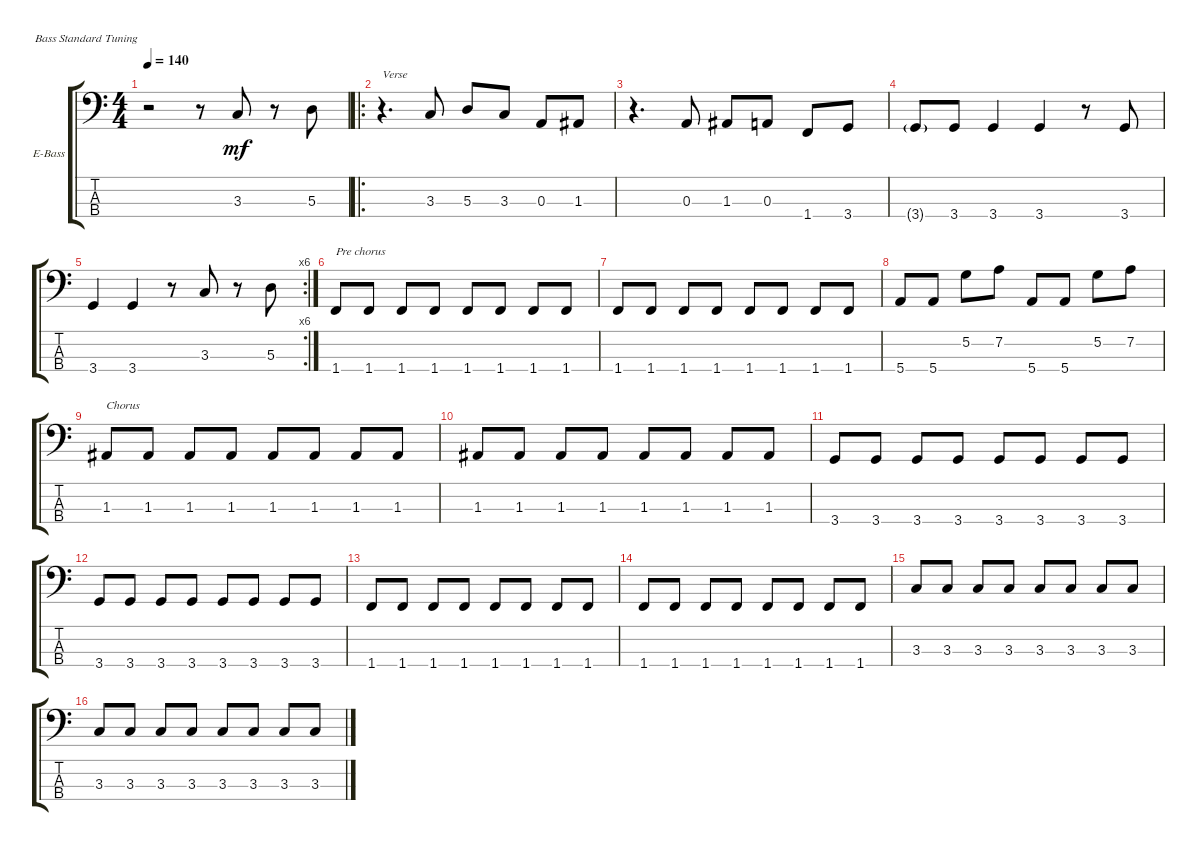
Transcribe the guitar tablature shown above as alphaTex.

\defaultSystemsLayout 4
\bracketExtendMode groupsimilarinstruments
\firstSystemTrackNameOrientation horizontal
\otherSystemsTrackNameOrientation horizontal
\track ("Electric Bass" "E-Bass") {instrument electricbassfinger}
\staff {score tabs}
\tuning (G2 D2 A1 E1)
\ts (4 4)
\tempo 140
\clef f4
\ks c
r.2{dy mf instrument electricbassfinger} r.8 3.3.8 r.8 5.3.8 |
\ro
r.4{d txt "Verse"} 3.3.8 5.3.8 3.3.8 0.3.8 1.3.8 |
r.4{d} 0.3.8 1.3.8 0.3.8 1.4.8 3.4.8 |
3.4{g}.8 3.4.8 3.4.4 3.4.4 r.8 3.4.8 |
\rc 6
3.4.4 3.4.4 r.8 3.3.8 r.8 5.3.8 |
1.4.8{txt "Pre chorus"} 1.4.8 1.4.8 1.4.8 1.4.8 1.4.8 1.4.8 1.4.8 |
1.4.8 1.4.8 1.4.8 1.4.8 1.4.8 1.4.8 1.4.8 1.4.8 |
5.4.8 5.4.8 5.2.8 7.2.8 5.4.8 5.4.8 5.2.8 7.2.8 |
1.3.8{txt "Chorus"} 1.3.8 1.3.8 1.3.8 1.3.8 1.3.8 1.3.8 1.3.8 |
1.3.8 1.3.8 1.3.8 1.3.8 1.3.8 1.3.8 1.3.8 1.3.8 |
3.4.8 3.4.8 3.4.8 3.4.8 3.4.8 3.4.8 3.4.8 3.4.8 |
3.4.8 3.4.8 3.4.8 3.4.8 3.4.8 3.4.8 3.4.8 3.4.8 |
1.4.8 1.4.8 1.4.8 1.4.8 1.4.8 1.4.8 1.4.8 1.4.8 |
1.4.8 1.4.8 1.4.8 1.4.8 1.4.8 1.4.8 1.4.8 1.4.8 |
3.3.8 3.3.8 3.3.8 3.3.8 3.3.8 3.3.8 3.3.8 3.3.8 |
3.3.8 3.3.8 3.3.8 3.3.8 3.3.8 3.3.8 3.3.8 3.3.8
